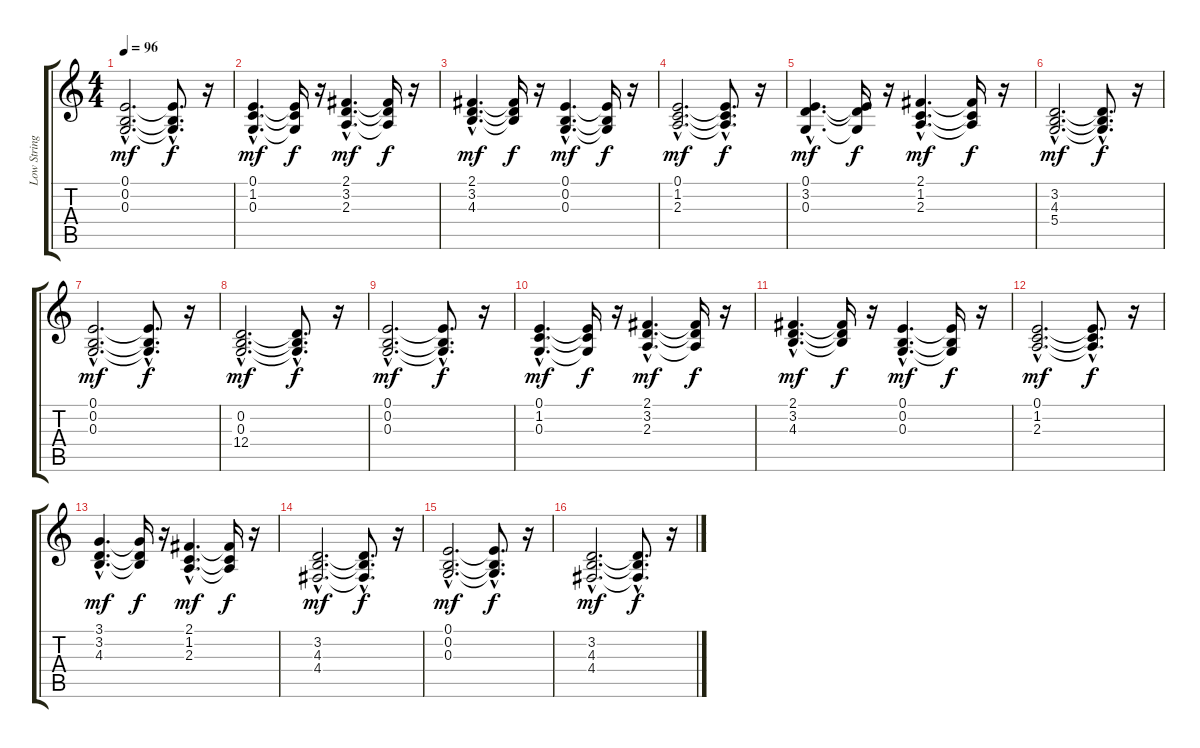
\track ("Low String Ensemble" "Low String") {instrument stringensemble1}
\staff {score tabs}
\tuning (E4 B3 G3 D3 A2 E2) {hide}
\ts (4 4)
\tempo 96
\clef g2
\ks c
(0.1{hac} 0.2{hac} 0.3{hac}).2{d dy mf} (0.1{hac t} 0.2{hac t} 0.3{hac t}).8{d dy f} r.16 |
(0.1{hac} 1.2{hac} 0.3{hac}).4{d dy mf} (0.1{t} 1.2{t} 0.3{t}).16{dy f} r.16 (2.1{hac} 3.2{hac} 2.3{hac}).4{d dy mf} (2.1{t} 3.2{t} 2.3{t}).16{dy f} r.16 |
(2.1{hac} 3.2{hac} 4.3{hac}).4{d dy mf} (2.1{t} 3.2{t} 4.3{t}).16{dy f} r.16 (0.1{hac} 0.2{hac} 0.3{hac}).4{d dy mf} (0.1{t} 0.2{t} 0.3{t}).16{dy f} r.16 |
(0.1{hac} 1.2{hac} 2.3{hac}).2{d dy mf} (0.1{hac t} 1.2{hac t} 2.3{hac t}).8{d dy f} r.16 |
(0.1{hac} 3.2{hac} 0.3{hac}).4{d dy mf} (0.1{t} 3.2{t} 0.3{t}).16{dy f} r.16 (2.1{hac} 1.2{hac} 2.3{hac}).4{d dy mf} (2.1{t} 1.2{t} 2.3{t}).16{dy f} r.16 |
(3.2{hac} 4.3{hac} 5.4{hac}).2{d dy mf} (3.2{hac t} 4.3{hac t} 5.4{hac t}).8{d dy f} r.16 |
(0.1{hac} 0.2{hac} 0.3{hac}).2{d dy mf} (0.1{hac t} 0.2{hac t} 0.3{hac t}).8{d dy f} r.16 |
(0.2{hac} 0.3{hac} 12.4{hac}).2{d dy mf} (0.2{hac t} 0.3{hac t} 12.4{hac t}).8{d dy f} r.16 |
(0.1{hac} 0.2{hac} 0.3{hac}).2{d dy mf} (0.1{hac t} 0.2{hac t} 0.3{hac t}).8{d dy f} r.16 |
(0.1{hac} 1.2{hac} 0.3{hac}).4{d dy mf} (0.1{t} 1.2{t} 0.3{t}).16{dy f} r.16 (2.1{hac} 3.2{hac} 2.3{hac}).4{d dy mf} (2.1{t} 3.2{t} 2.3{t}).16{dy f} r.16 |
(2.1{hac} 3.2{hac} 4.3{hac}).4{d dy mf} (2.1{t} 3.2{t} 4.3{t}).16{dy f} r.16 (0.1{hac} 0.2{hac} 0.3{hac}).4{d dy mf} (0.1{t} 0.2{t} 0.3{t}).16{dy f} r.16 |
(0.1{hac} 1.2{hac} 2.3{hac}).2{d dy mf} (0.1{hac t} 1.2{hac t} 2.3{hac t}).8{d dy f} r.16 |
(3.1{hac} 3.2{hac} 4.3{hac}).4{d dy mf} (3.1{t} 3.2{t} 4.3{t}).16{dy f} r.16 (2.1{hac} 1.2{hac} 2.3{hac}).4{d dy mf} (2.1{t} 1.2{t} 2.3{t}).16{dy f} r.16 |
(3.2{hac} 4.3{hac} 4.4{hac}).2{d dy mf} (3.2{hac t} 4.3{hac t} 4.4{hac t}).8{d dy f} r.16 |
(0.1{hac} 0.2{hac} 0.3{hac}).2{d dy mf} (0.1{hac t} 0.2{hac t} 0.3{hac t}).8{d dy f} r.16 |
(3.2{hac} 4.3{hac} 4.4{hac}).2{d dy mf} (3.2{hac t} 4.3{hac t} 4.4{hac t}).8{d dy f} r.16
